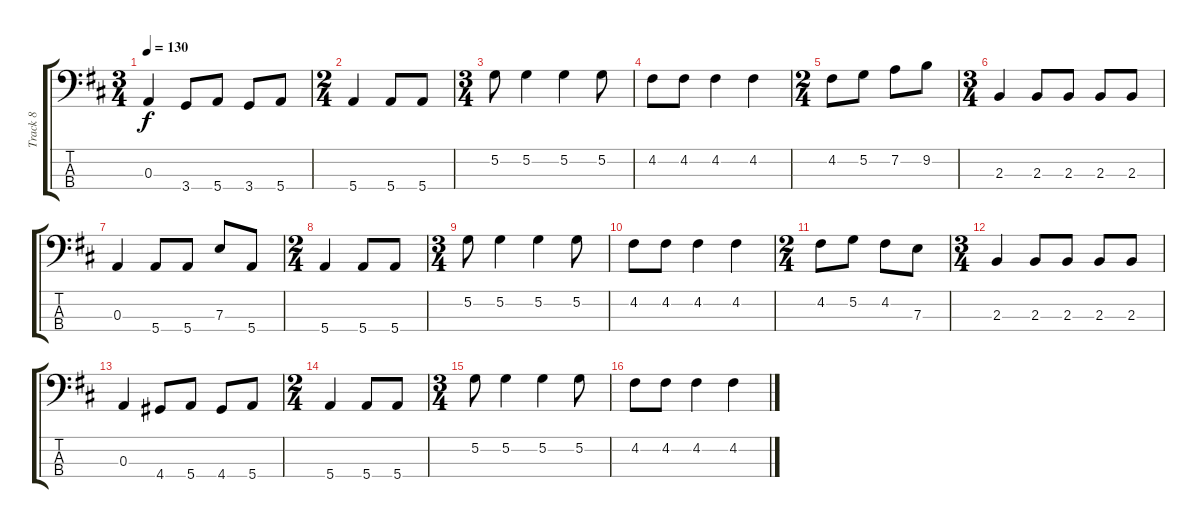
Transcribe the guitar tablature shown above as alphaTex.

\track ("Track 8" "Track 8") {instrument electricbassfinger}
\staff {score tabs}
\tuning (G2 D2 A1 E1) {hide}
\ts (3 4)
\tempo 130
\clef f4
\ks d
0.3.4{dy f} 3.4.8 5.4.8 3.4.8 5.4.8 |
\ts (2 4)
5.4.4 5.4.8 5.4.8 |
\ts (3 4)
5.2.8 5.2.4 5.2.4 5.2.8 |
4.2.8 4.2.8 4.2.4 4.2.4 |
\ts (2 4)
4.2.8 5.2.8 7.2.8 9.2.8 |
\ts (3 4)
2.3.4 2.3.8 2.3.8 2.3.8 2.3.8 |
0.3.4 5.4.8 5.4.8 7.3.8 5.4.8 |
\ts (2 4)
5.4.4 5.4.8 5.4.8 |
\ts (3 4)
5.2.8 5.2.4 5.2.4 5.2.8 |
4.2.8 4.2.8 4.2.4 4.2.4 |
\ts (2 4)
4.2.8 5.2.8 4.2.8 7.3.8 |
\ts (3 4)
2.3.4 2.3.8 2.3.8 2.3.8 2.3.8 |
0.3.4 4.4.8 5.4.8 4.4.8 5.4.8 |
\ts (2 4)
5.4.4 5.4.8 5.4.8 |
\ts (3 4)
5.2.8 5.2.4 5.2.4 5.2.8 |
4.2.8 4.2.8 4.2.4 4.2.4
